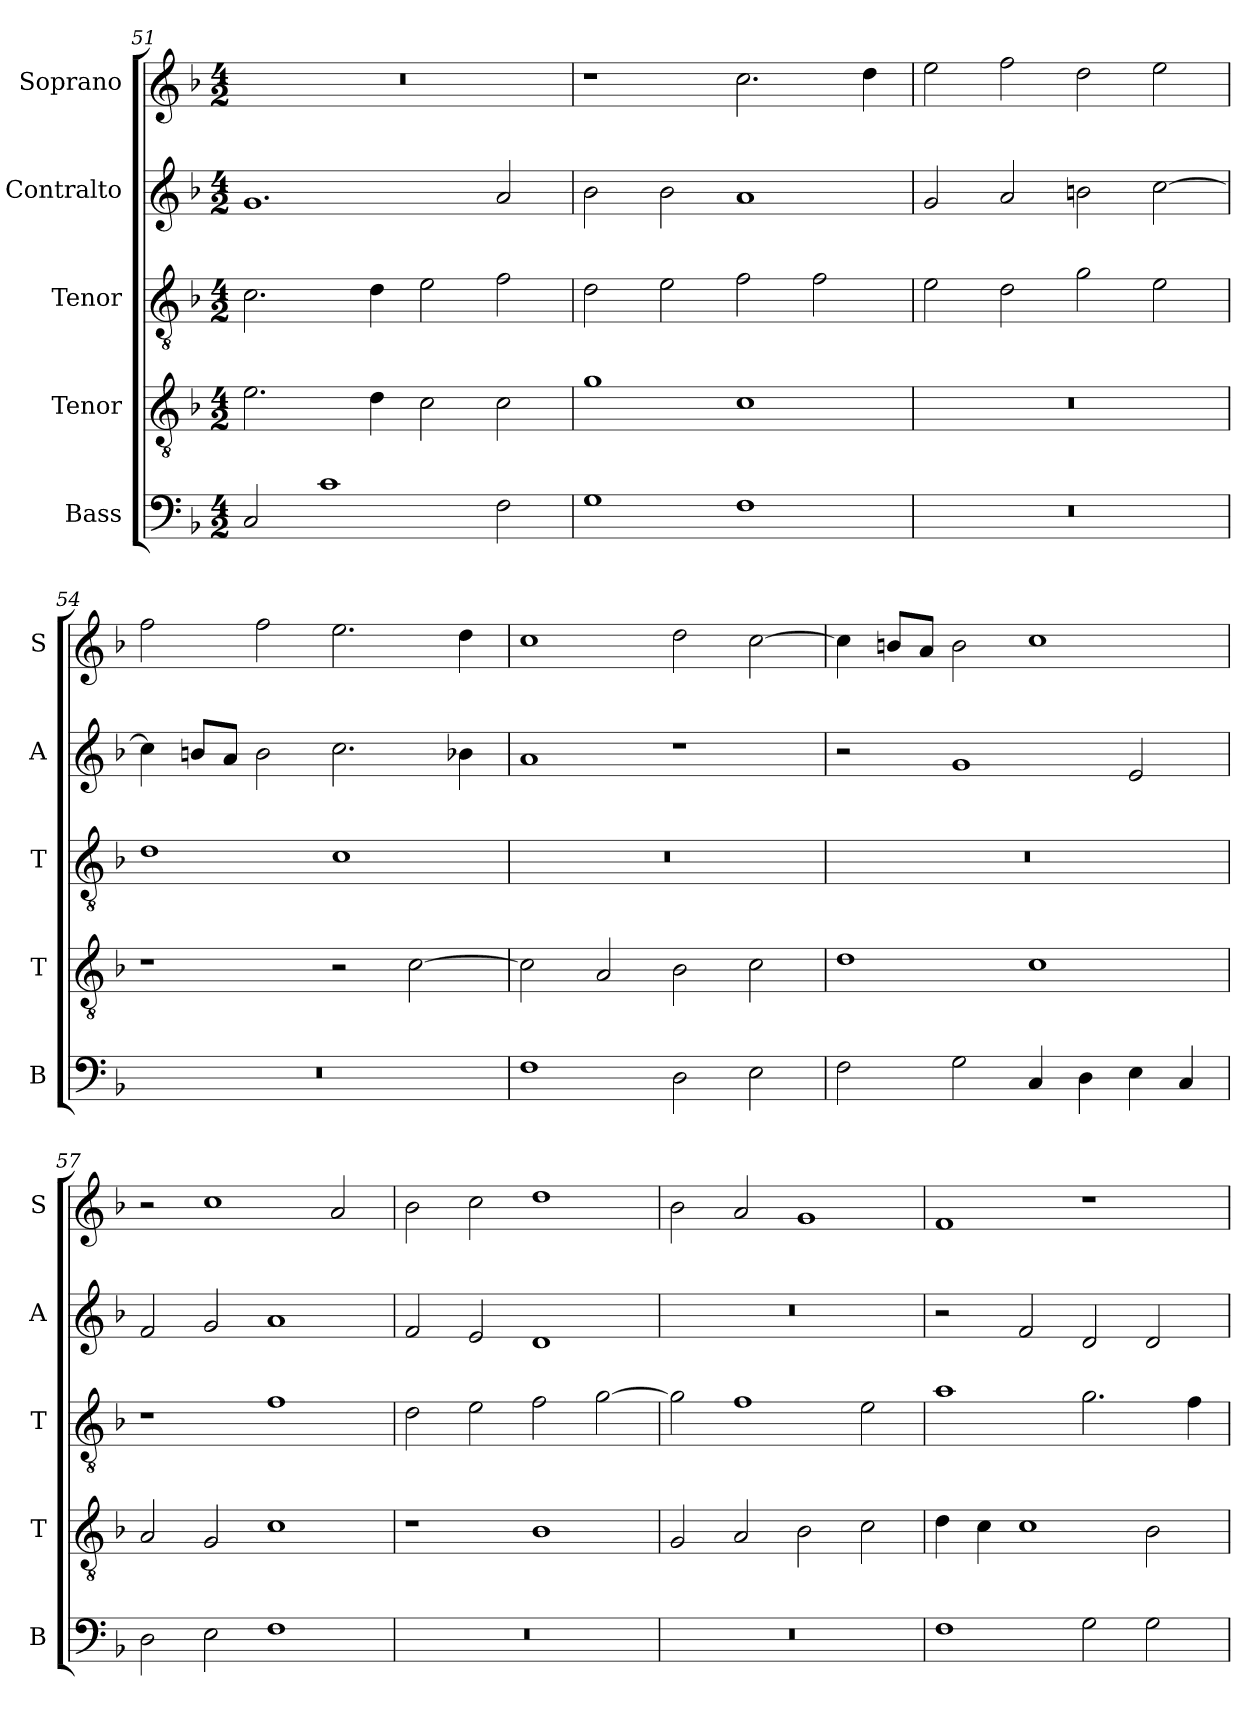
**kern	**kern	**kern	**kern	**kern
*part5	*part4	*part3	*part2	*part1
*staff5	*staff4	*staff3	*staff2	*staff1
*I"Bass	*I"Tenor	*I"Tenor	*I"Contralto	*I"Soprano
*I'B	*I'T	*I'T	*I'A	*I'S
*clefF4	*clefGv2	*clefGv2	*clefG2	*clefG2
*k[b-]	*k[b-]	*k[b-]	*k[b-]	*k[b-]
*F:ion	*F:ion	*F:ion	*F:ion	*F:ion
*M4/2	*M4/2	*M4/2	*M4/2	*M4/2
=51	=51	=51	=51	=51
2C	2.e	2.c	1.g	0r
1c	.	.	.	.
.	4d	4d	.	.
.	2c	2e	.	.
2F	2c	2f	2a	.
=52	=52	=52	=52	=52
1G	1g	2d	2b-	1r
.	.	2e	2b-	.
1F	1c	2f	1a	2.cc
.	.	2f	.	.
.	.	.	.	4dd
=53	=53	=53	=53	=53
0r	0r	2e	2g	2ee
.	.	2d	2a	2ff
.	.	2g	2bn	2dd
.	.	2e	[2cc	2ee
=54	=54	=54	=54	=54
0r	1r	1d	4cc]	2ff
.	.	.	8bn/L	.
.	.	.	8a/J	.
.	.	.	2b	2ff
.	2r	1c	2.cc	2.ee
.	[2c	.	.	.
.	.	.	4b-X	4dd
=55	=55	=55	=55	=55
1F	2c]	0r	1a	1cc
.	2A	.	.	.
2D	2B-	.	1r	2dd
2E	2c	.	.	[2cc
=56	=56	=56	=56	=56
2F	1d	0r	2r	4cc]
.	.	.	.	8bn/L
.	.	.	.	8a/J
2G	.	.	1g	2b
4C	1c	.	.	1cc
4D	.	.	.	.
4E	.	.	2e	.
4C	.	.	.	.
=57	=57	=57	=57	=57
2D	2A	1r	2f	2r
2E	2G	.	2g	1cc
1F	1c	1f	1a	.
.	.	.	.	2a
=58	=58	=58	=58	=58
0r	1r	2d	2f	2b-
.	.	2e	2e	2cc
.	1B-	2f	1d	1dd
.	.	[2g	.	.
=59	=59	=59	=59	=59
0r	2G	2g]	0r	2b-
.	2A	1f	.	2a
.	2B-	.	.	1g
.	2c	2e	.	.
=60	=60	=60	=60	=60
1F	4d	1a	2r	1f
.	4c	.	.	.
.	1c	.	2f	.
2G	.	2.g	2d	1r
2G	2B-	.	2d	.
.	.	4f	.	.
=	=	=	=	=
*-	*-	*-	*-	*-
